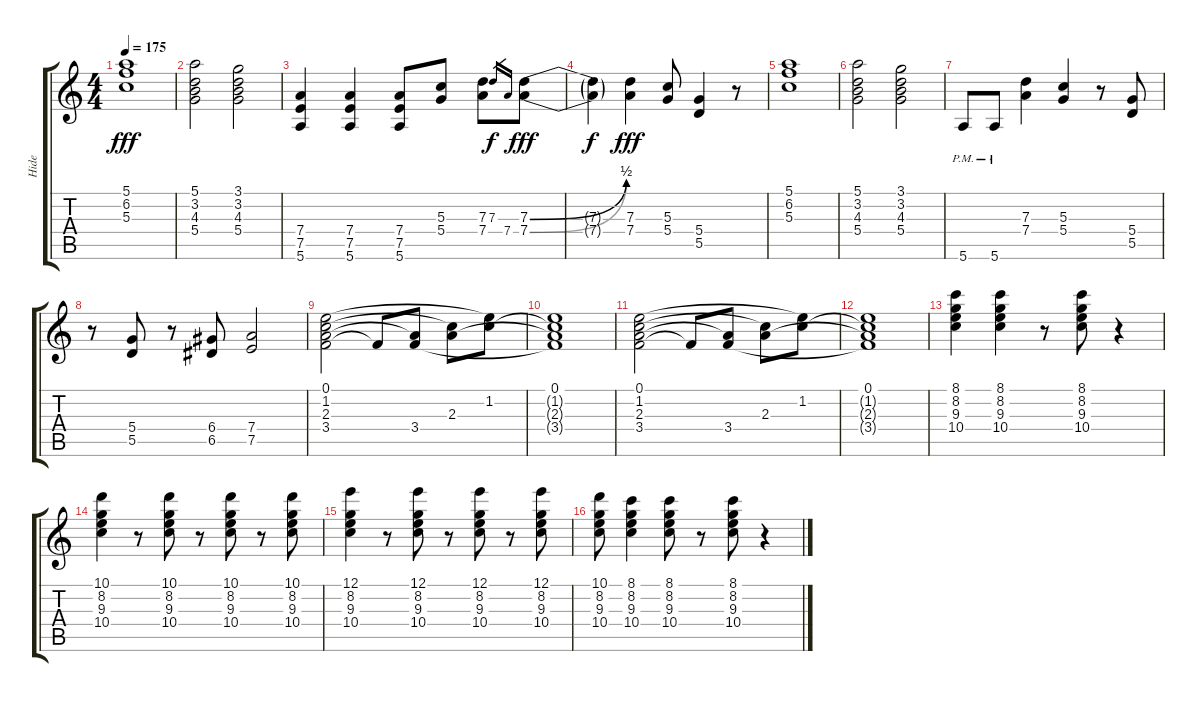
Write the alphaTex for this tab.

\track ("Hide" "Hide") {instrument distortionguitar}
\staff {score tabs}
\tuning (E4 B3 G3 D3 A2 E2) {hide}
\ts (4 4)
\tempo 175
\clef g2
\ks c
(5.1 6.2 5.3).1{dy fff} |
(5.1 3.2 4.3 5.4).2 (3.1 3.2 4.3 5.4).2 |
(7.4 7.5 5.6).4 (7.4 7.5 5.6).4 (7.4 7.5 5.6).8 (5.3 5.4).8 (7.3 7.4).8 7.3.16{gr dy f} 7.4.16{gr} (7.3{be (bend 0 0 60 2)} 7.4{be (bend 0 0 60 2)}).8{dy fff} |
(7.3{t} 7.4{t}).4{dy f} (7.3 7.4).4{dy fff} (5.3 5.4).8 (5.4 5.5).4 r.8 |
(5.1 6.2 5.3).1 |
(5.1 3.2 4.3 5.4).2 (3.1 3.2 4.3 5.4).2 |
5.6{pm}.8 5.6{pm}.8 (7.3 7.4).4 (5.3 5.4).4 r.8 (5.4 5.5).8 |
r.8 (5.4 5.5).8 r.8 (6.4 6.5).8 (7.4 7.5).2 |
(0.1 1.2 2.3 3.4).2 3.4{t}.8 (2.3{t} 3.4).8 (1.2{t} 2.3).8 (0.1{t} 1.2).8 |
(0.1 1.2{t} 2.3{t} 3.4{t}).1 |
(0.1 1.2 2.3 3.4).2 3.4{t}.8 (2.3{t} 3.4).8 (1.2{t} 2.3).8 (0.1{t} 1.2).8 |
(0.1 1.2{t} 2.3{t} 3.4{t}).1 |
(8.1 8.2 9.3 10.4).4 (8.1 8.2 9.3 10.4).4 r.8 (8.1 8.2 9.3 10.4).8 r.4 |
(10.1 8.2 9.3 10.4).4 r.8 (10.1 8.2 9.3 10.4).8 r.8 (10.1 8.2 9.3 10.4).8 r.8 (10.1 8.2 9.3 10.4).8 |
(12.1 8.2 9.3 10.4).4 r.8 (12.1 8.2 9.3 10.4).8 r.8 (12.1 8.2 9.3 10.4).8 r.8 (12.1 8.2 9.3 10.4).8 |
(10.1 8.2 9.3 10.4).8 (8.1 8.2 9.3 10.4).4 (8.1 8.2 9.3 10.4).8 r.8 (8.1 8.2 9.3 10.4).8 r.4
